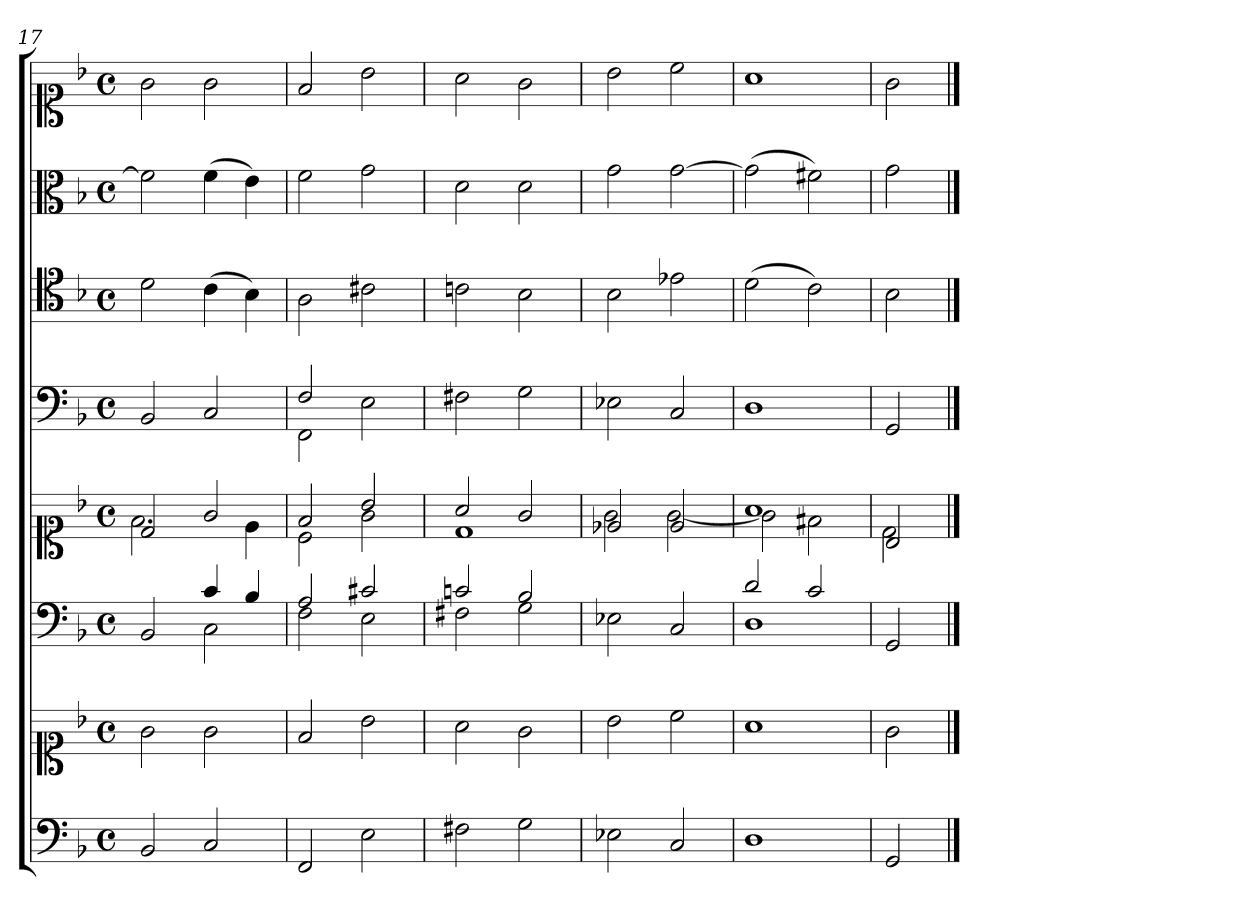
**kern	**kern	**kern	**kern	**kern	**kern	**kern	**kern
*part6	*part6	*part5	*part5	*part4	*part3	*part2	*part1
*staff8	*staff7	*staff6	*staff5	*staff4	*staff3	*staff2	*staff1
*clefF4	*clefC1	*clefF4	*clefC1	*clefF4	*clefC4	*clefC3	*clefC1
*k[b-]	*k[b-]	*k[b-]	*k[b-]	*k[b-]	*k[b-]	*k[b-]	*k[b-]
*F:	*F:	*F:	*F:	*F:	*F:	*F:	*F:
*M4/4	*M4/4	*M4/4	*M4/4	*M4/4	*M4/4	*M4/4	*M4/4
*met(c)	*met(c)	*met(c)	*met(c)	*met(c)	*met(c)	*met(c)	*met(c)
=17	=17	=17	=17	=17	=17	=17	=17
*	*	*^	*^	*	*	*	*
2BB-	2g	2ryy	2BB-	2d	2.f	2BB-	2d	2f]	2g
2C	2g	4c	2C	2g	.	2C	(4c	(4f	2g
.	.	4B-	.	.	4e	.	4B-)	4e)	.
=18	=18	=18	=18	=18	=18	=18	=18	=18	=18
*	*	*	*	*	*	*^	*	*	*
2FF	2f	2A	2F	2f	2c	2F	2FF	2A	2f	2f
2E	2b-	2c#X	2E	2b-	2g	2E	2ryy	2c#X	2g	2b-
*	*	*	*	*	*	*v	*v	*	*	*
=19	=19	=19	=19	=19	=19	=19	=19	=19	=19
2F#X	2a	2cn	2F#X	2a	1d	2F#X	2cn	2d	2a
2G	2g	2B-	2G	2g	.	2G	2B-	2d	2g
*	*	*v	*v	*	*	*	*	*	*
=20	=20	=20	=20	=20	=20	=20	=20	=20
2E-X	2b-	2E-X	2e-X	2g	2E-X	2B-	2g	2b-
2C	2cc	2C	2e-	[2g	2C	2e-X	[2g	2cc
=21	=21	=21	=21	=21	=21	=21	=21	=21
*	*	*^	*	*	*	*	*	*
1D	1a	2d	1D	1a	2g]	1D	(2d	(2g]	1a
.	.	2c	.	.	2f#X	.	2c)	2f#X)	.
*	*	*v	*v	*	*	*	*	*	*
=22	=22	=22	=22	=22	=22	=22	=22	=22
2GG	2g	2GG	2B-	2d	2GG	2B-	2g	2g
*	*	*	*v	*v	*	*	*	*
==	==	==	==	==	==	==	==
*-	*-	*-	*-	*-	*-	*-	*-
